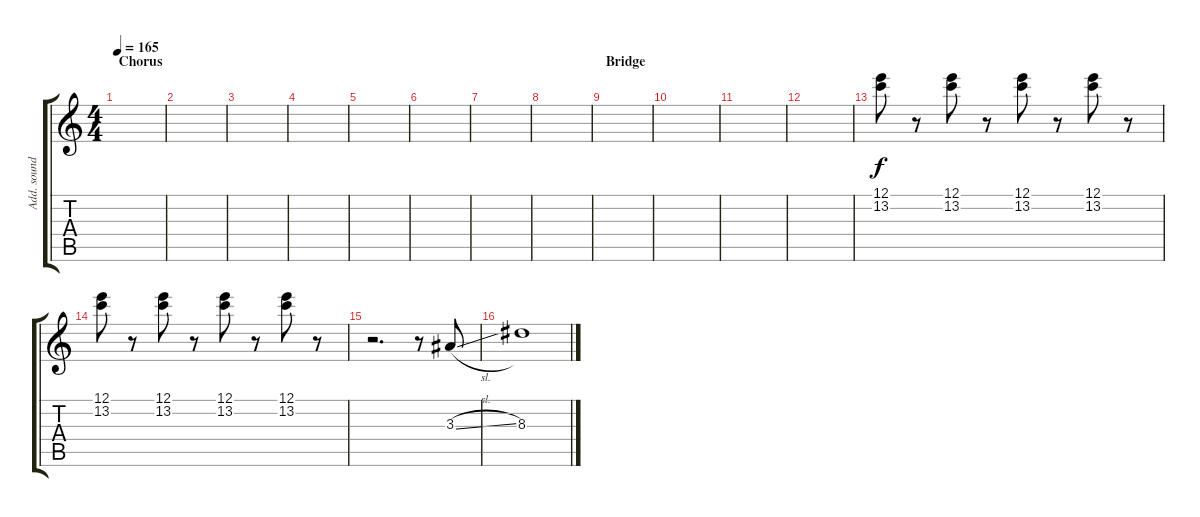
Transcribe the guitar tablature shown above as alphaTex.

\track ("Add. sounds" "Add. sound") {instrument distortionguitar}
\staff {score tabs}
\tuning (E4 B3 G3 D3 A2 E2) {hide}
\ts (4 4)
\section ("" "Chorus")
\tempo 165
\clef g2
\ks c
|
|
|
|
|
|
|
|
\section ("" "Bridge")
|
|
|
|
(12.1 13.2).8{volume 10 instrument electricguitarjazz} r.8 (12.1 13.2).8 r.8 (12.1 13.2).8 r.8 (12.1 13.2).8 r.8 |
(12.1 13.2).8 r.8 (12.1 13.2).8 r.8 (12.1 13.2).8 r.8 (12.1 13.2).8 r.8 |
r.2{d} r.8 3.3{sl}.8{volume 10 balance 3 instrument distortionguitar} |
8.3.1
